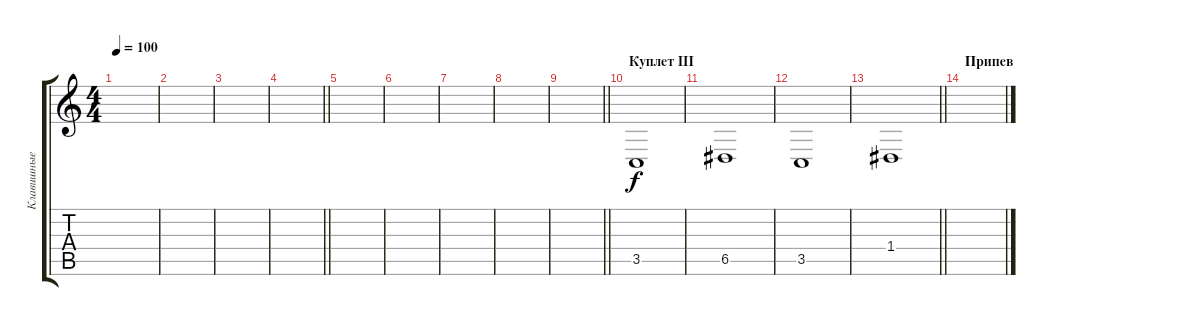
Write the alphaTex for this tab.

\track ("Клавишные" "Клавишные") {instrument stringensemble1}
\staff {score tabs}
\tuning (E4 B3 G3 D3 A2 E2) {hide}
\ts (4 4)
\tempo 100
\clef g2
\ks c
|
|
|
\barLineRight lightlight
|
|
|
|
|
\barLineRight lightlight
|
\section ("" "Куплет III")
3.5.1 |
6.5.1 |
3.5.1 |
\barLineRight lightlight
1.4.1 |
\section ("" "Припев")
